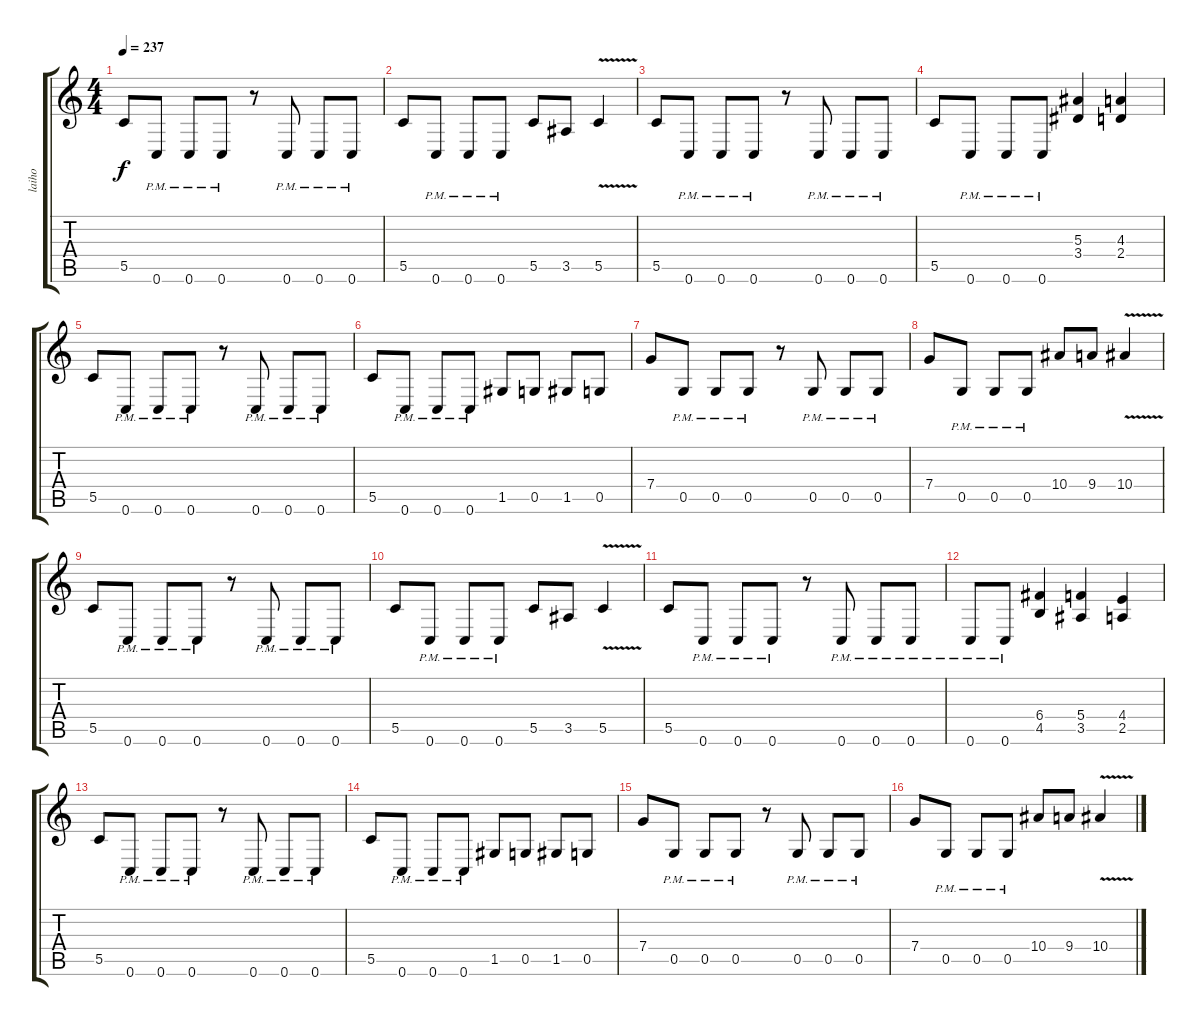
\track ("laiho" "laiho") {instrument distortionguitar}
\staff {score tabs}
\tuning (D4 A3 F3 C3 G2 C2) {hide}
\ts (4 4)
\tempo 237
\clef g2
\ks c
5.5.8{dy f} 0.6{pm}.8 0.6{pm}.8 0.6{pm}.8 r.8 0.6{pm}.8 0.6{pm}.8 0.6{pm}.8 |
5.5.8 0.6{pm}.8 0.6{pm}.8 0.6{pm}.8 5.5.8 3.5.8 5.5{v}.4 |
5.5.8 0.6{pm}.8 0.6{pm}.8 0.6{pm}.8 r.8 0.6{pm}.8 0.6{pm}.8 0.6{pm}.8 |
5.5.8 0.6{pm}.8 0.6{pm}.8 0.6{pm}.8 (5.3 3.4).4 (4.3 2.4).4 |
5.5.8 0.6{pm}.8 0.6{pm}.8 0.6{pm}.8 r.8 0.6{pm}.8 0.6{pm}.8 0.6{pm}.8 |
5.5.8 0.6{pm}.8 0.6{pm}.8 0.6{pm}.8 1.5.8 0.5.8 1.5.8 0.5.8 |
7.4.8 0.5{pm}.8 0.5{pm}.8 0.5{pm}.8 r.8 0.5{pm}.8 0.5{pm}.8 0.5{pm}.8 |
7.4.8 0.5{pm}.8 0.5{pm}.8 0.5{pm}.8 10.4.8 9.4.8 10.4{v}.4 |
5.5.8 0.6{pm}.8 0.6{pm}.8 0.6{pm}.8 r.8 0.6{pm}.8 0.6{pm}.8 0.6{pm}.8 |
5.5.8 0.6{pm}.8 0.6{pm}.8 0.6{pm}.8 5.5.8 3.5.8 5.5{v}.4 |
5.5.8 0.6{pm}.8 0.6{pm}.8 0.6{pm}.8 r.8 0.6{pm}.8 0.6{pm}.8 0.6{pm}.8 |
0.6{pm}.8 0.6{pm}.8 (6.4 4.5).4 (5.4 3.5).4 (4.4 2.5).4 |
5.5.8 0.6{pm}.8 0.6{pm}.8 0.6{pm}.8 r.8 0.6{pm}.8 0.6{pm}.8 0.6{pm}.8 |
5.5.8 0.6{pm}.8 0.6{pm}.8 0.6{pm}.8 1.5.8 0.5.8 1.5.8 0.5.8 |
7.4.8 0.5{pm}.8 0.5{pm}.8{txt ""} 0.5{pm}.8 r.8 0.5{pm}.8 0.5{pm}.8 0.5{pm}.8 |
7.4.8 0.5{pm}.8 0.5{pm}.8 0.5{pm}.8 10.4.8 9.4.8 10.4{v}.4
